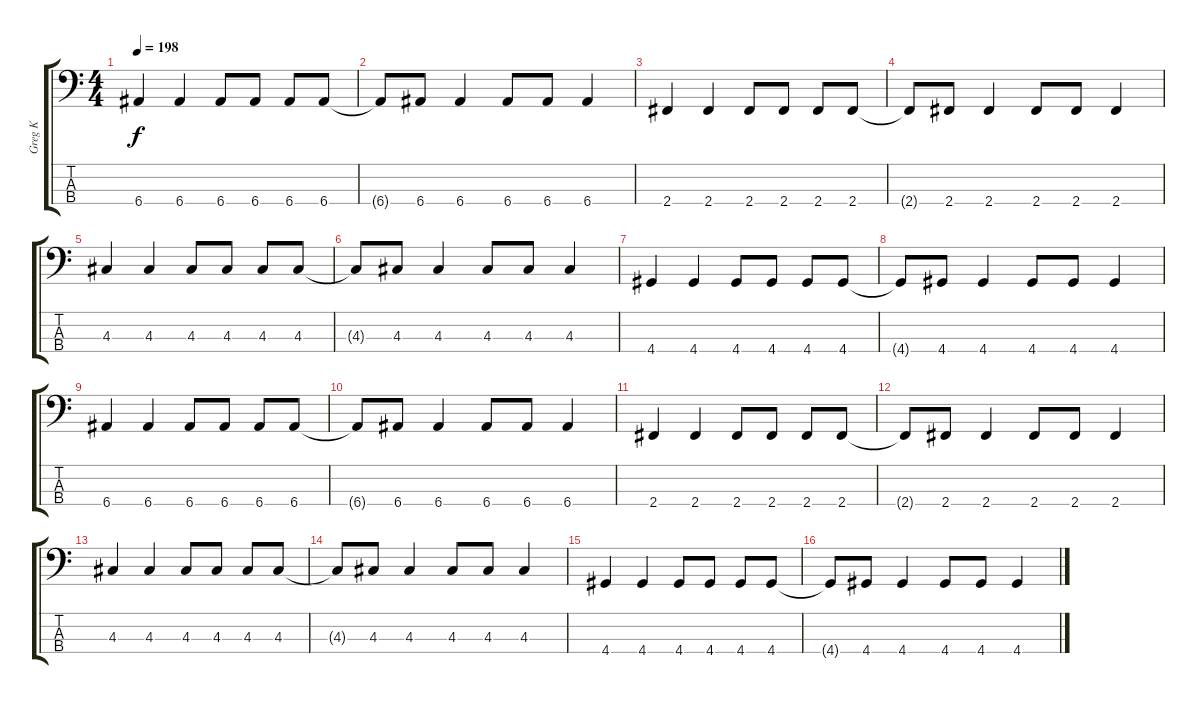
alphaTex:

\track ("Greg K" "Greg K") {instrument electricbasspick}
\staff {score tabs}
\tuning (G2 D2 A1 E1) {hide}
\ts (4 4)
\tempo 198
\clef f4
\ks c
6.4.4{dy f} 6.4.4 6.4.8 6.4.8 6.4.8 6.4.8 |
6.4{t}.8 6.4.8 6.4.4 6.4.8 6.4.8 6.4.4 |
2.4.4 2.4.4 2.4.8 2.4.8 2.4.8 2.4.8 |
2.4{t}.8 2.4.8 2.4.4 2.4.8 2.4.8 2.4.4 |
4.3.4 4.3.4 4.3.8 4.3.8 4.3.8 4.3.8 |
4.3{t}.8 4.3.8 4.3.4 4.3.8 4.3.8 4.3.4 |
4.4.4 4.4.4 4.4.8 4.4.8 4.4.8 4.4.8 |
4.4{t}.8 4.4.8 4.4.4 4.4.8 4.4.8 4.4.4 |
6.4.4 6.4.4 6.4.8 6.4.8 6.4.8 6.4.8 |
6.4{t}.8 6.4.8 6.4.4 6.4.8 6.4.8 6.4.4 |
2.4.4 2.4.4 2.4.8 2.4.8 2.4.8 2.4.8 |
2.4{t}.8 2.4.8 2.4.4 2.4.8 2.4.8 2.4.4 |
4.3.4 4.3.4 4.3.8 4.3.8 4.3.8 4.3.8 |
4.3{t}.8 4.3.8 4.3.4 4.3.8 4.3.8 4.3.4 |
4.4.4 4.4.4 4.4.8 4.4.8 4.4.8 4.4.8 |
4.4{t}.8 4.4.8 4.4.4 4.4.8 4.4.8 4.4.4
